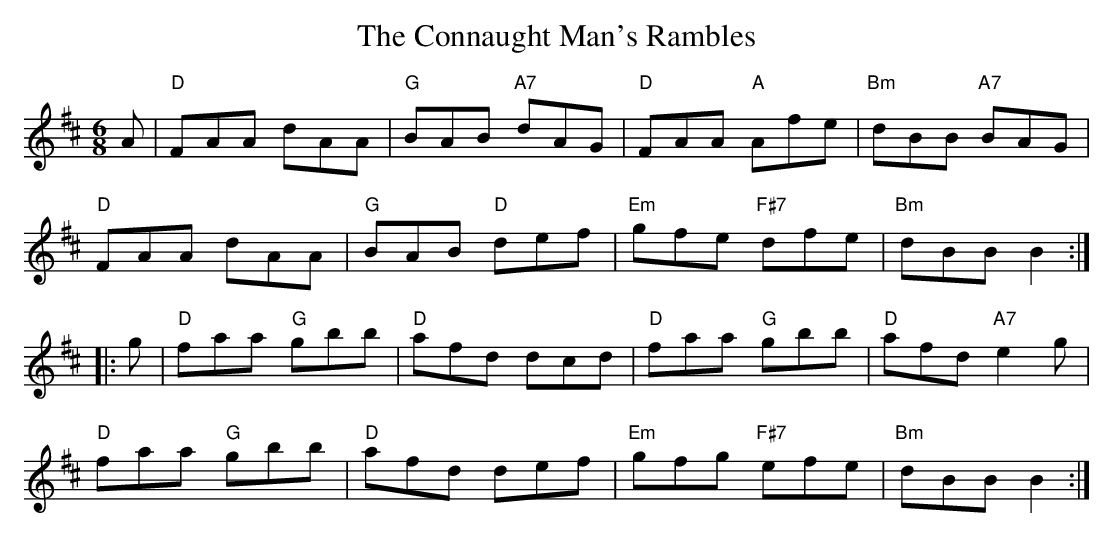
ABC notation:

X:1
T:The Connaught Man's Rambles
M:6/8
K:D
A|"D"FAA dAA|"G"BAB "A7"dAG|"D"FAA "A"Afe|"Bm"dBB "A7"BAG|
"D"FAA dAA|"G"BAB "D"def|"Em"gfe "F#7"dfe|"Bm"dBB B2:|
|:g|"D"faa "G"gbb|"D"afd dcd|"D"faa "G"gbb|"D"afd "A7"e2g|
"D"faa "G"gbb|"D"afd def|"Em"gfg "F#7"efe|"Bm"dBB B2:|
